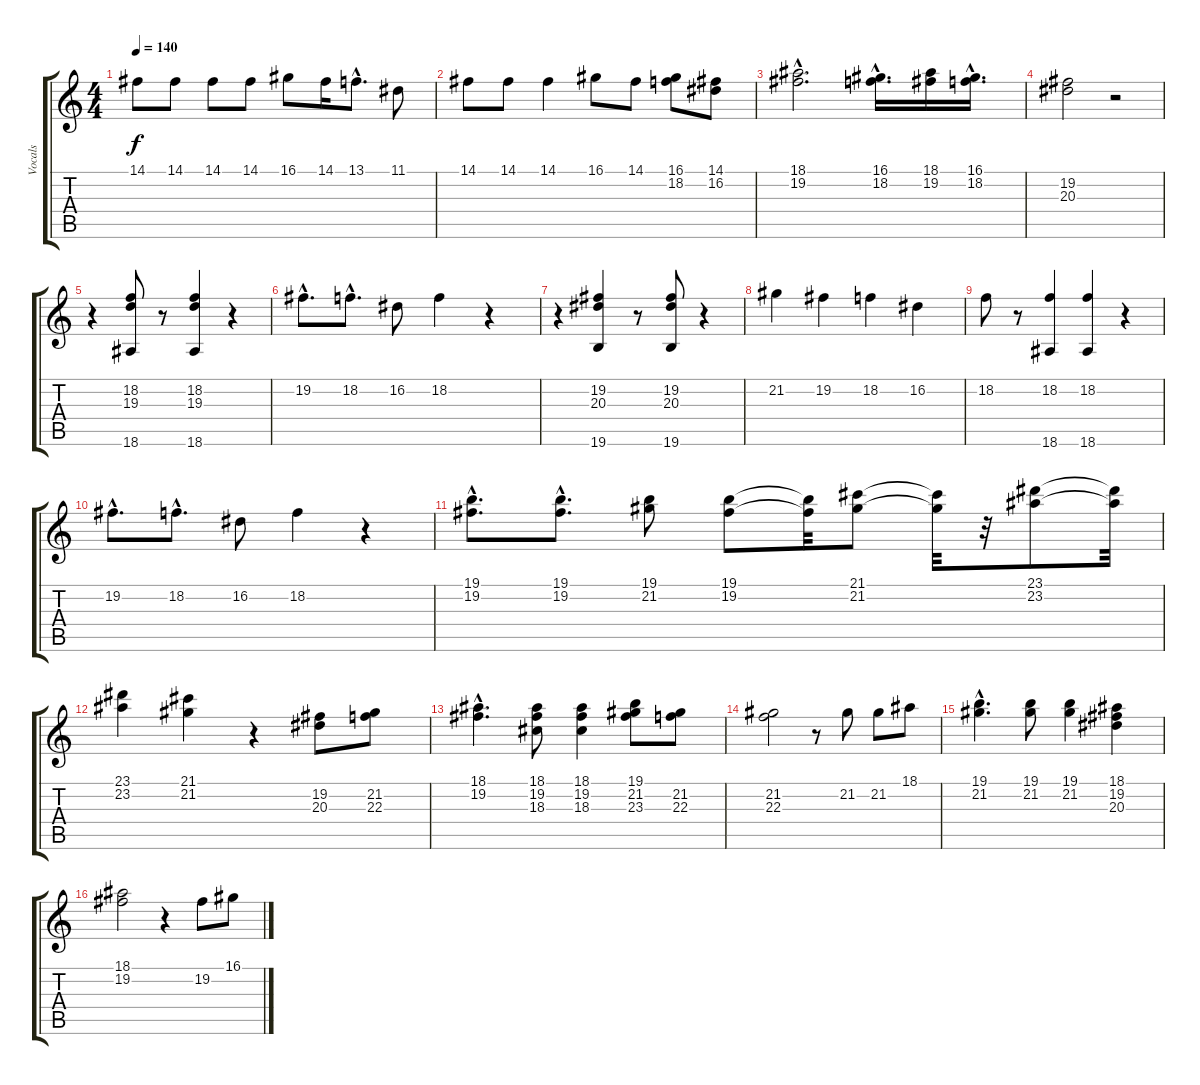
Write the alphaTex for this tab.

\track ("Vocals" "Vocals") {instrument lead6voice}
\staff {score tabs}
\tuning (E4 B3 G3 D3 A2 E2) {hide}
\ts (4 4)
\tempo 140
\clef g2
\ks c
14.1.8{dy f} 14.1.8 14.1.8 14.1.8 16.1.8 14.1.16 13.1{hac}.8{d} 11.1.8 |
14.1.8 14.1.8 14.1.4 16.1.8 14.1.8 (16.1 18.2).8 (14.1 16.2).8 |
(18.1{hac} 19.2{hac}).2{d} (16.1{hac} 18.2{hac}).16{d} (18.1 19.2).16 (16.1{hac} 18.2{hac}).16{d} |
(19.2 20.3).2 r.2 |
r.4 (18.2 19.3 18.6).8 r.8 (18.2 19.3 18.6).4 r.4 |
19.2{hac}.8{d} 18.2{hac}.8{d} 16.2.8 18.2.4 r.4 |
r.4 (19.2 20.3 19.6).4 r.8 (19.2 20.3 19.6).8 r.4 |
21.2.4 19.2.4 18.2.4 16.2.4 |
18.2.8 r.8 (18.2 18.6).4 (18.2 18.6).4 r.4 |
19.2{hac}.8{d} 18.2{hac}.8{d} 16.2.8 18.2.4 r.4 |
(19.1{hac} 19.2{hac}).8{d} (19.1{hac} 19.2{hac}).8{d} (19.1 21.2).8 (19.1 19.2).8 (19.1{t} 19.2{t}).32 (21.1 21.2).8 (21.1{t} 21.2{t}).32 r.32 (23.1 23.2).8 (23.1{t} 23.2{t}).32 |
(23.1 23.2).4 (21.1 21.2).4 r.4 (19.2 20.3).8 (21.2 22.3).8 |
(18.1{hac} 19.2{hac}).4{d} (18.1 19.2 18.3).8 (18.1 19.2 18.3).4 (19.1 21.2 23.3).8 (21.2 22.3).8 |
(21.2 22.3).2 r.8 21.2.8 21.2.8 18.1.8 |
(19.1{hac} 21.2{hac}).4{d} (19.1 21.2).8 (19.1 21.2).4 (18.1 19.2 20.3).4 |
(18.1 19.2).2 r.4 19.2.8 16.1.8
